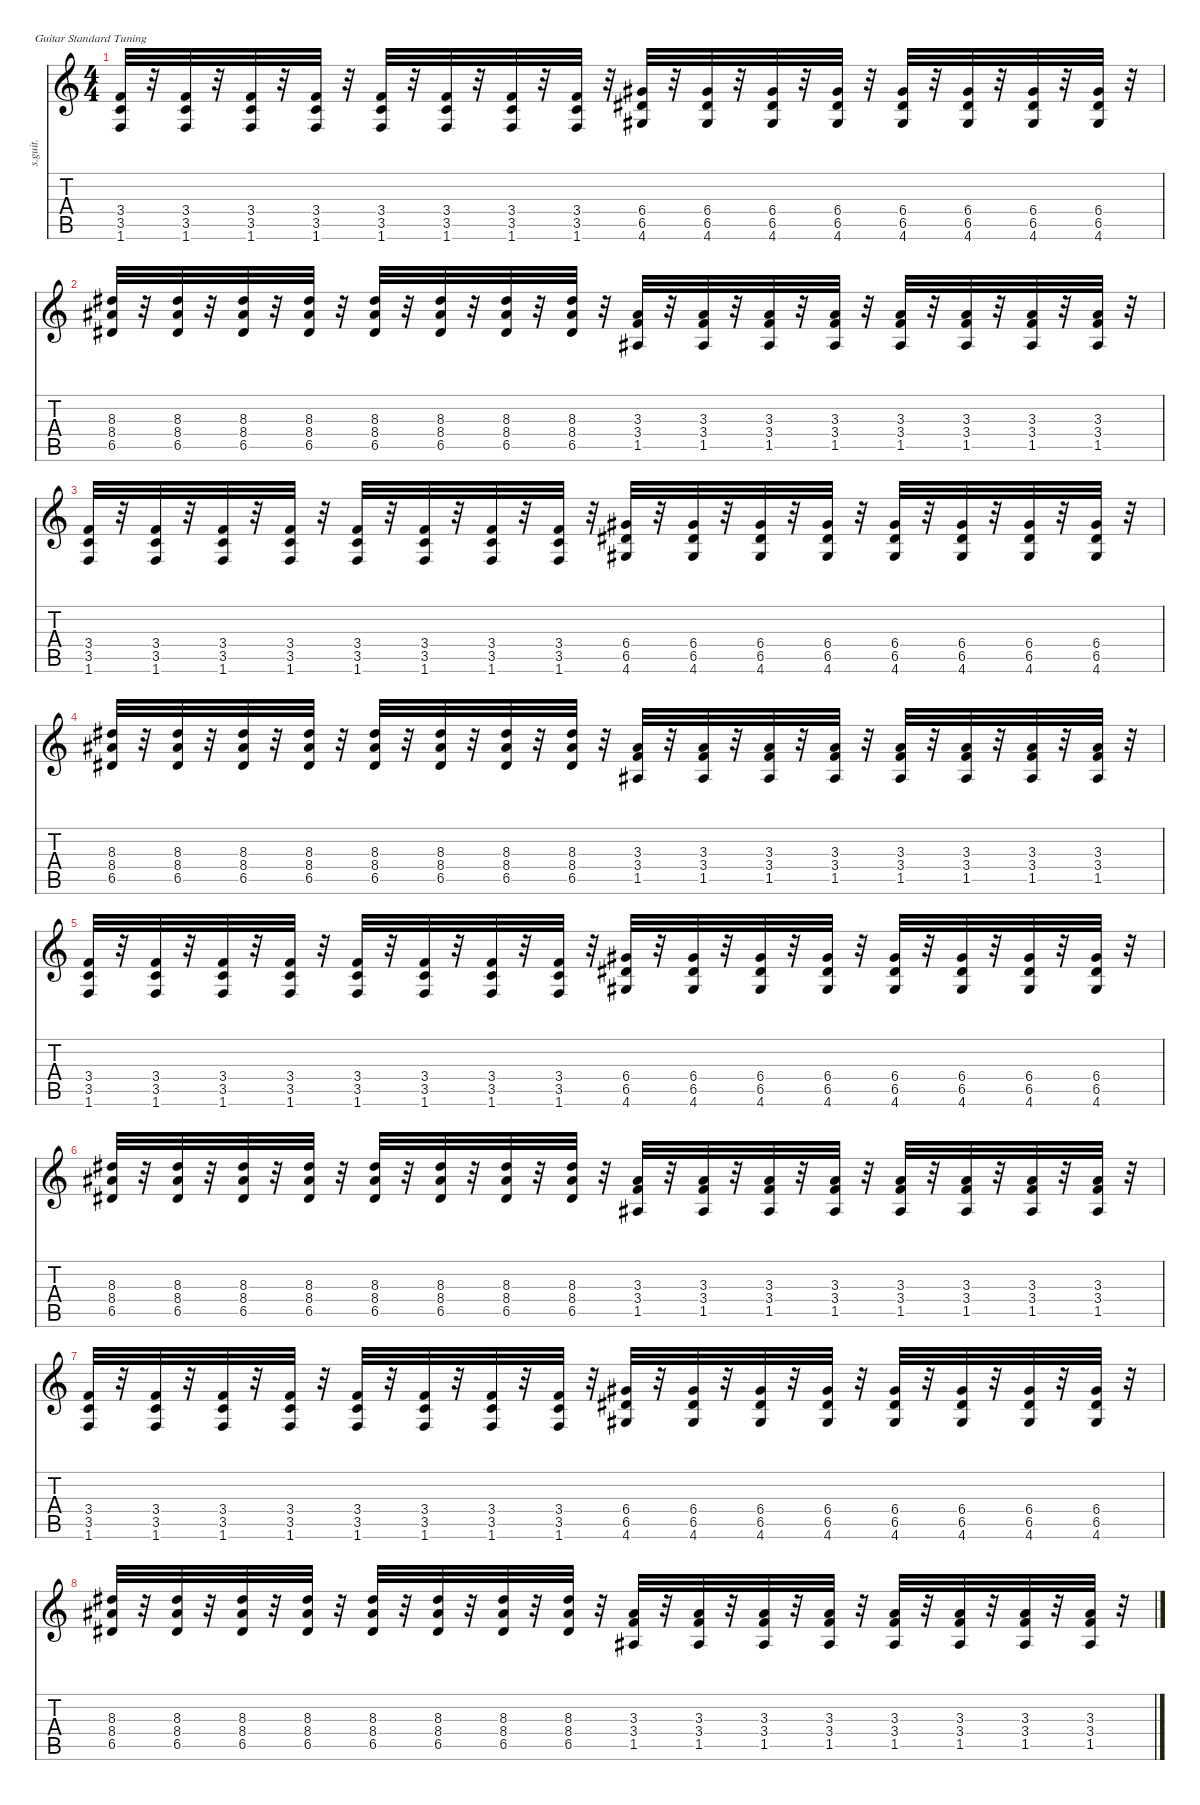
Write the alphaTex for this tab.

\defaultSystemsLayout 4
\hideDynamics
\bracketExtendMode nobrackets
\track ("Billie Joe Amrstrong - Rhythm 1" "s.guit.") {instrument overdrivenguitar}
\staff {score tabs}
\tuning (E4 B3 G3 D3 A2 E2)
\ts (4 4)
\tempo (84 hide)
\clef g2
\ks c
(3.4 3.5 1.6).32{lyrics (0 "") lyrics (1 "") lyrics (2 "") lyrics (3 "") lyrics (4 "") dy f} r.32 (3.4 3.5 1.6).32{lyrics (0 "") lyrics (1 "") lyrics (2 "") lyrics (3 "") lyrics (4 "") dy mf} r.32 (3.4 3.5 1.6).32{lyrics (0 "") lyrics (1 "") lyrics (2 "") lyrics (3 "") lyrics (4 "") dy mp} r.32 (3.4 3.5 1.6).32{lyrics (0 "") lyrics (1 "") lyrics (2 "") lyrics (3 "") lyrics (4 "") dy p} r.32 (3.4 3.5 1.6).32{lyrics (0 "") lyrics (1 "") lyrics (2 "") lyrics (3 "") lyrics (4 "") dy f} r.32 (3.4 3.5 1.6).32{lyrics (0 "") lyrics (1 "") lyrics (2 "") lyrics (3 "") lyrics (4 "") dy mf} r.32 (3.4 3.5 1.6).32{lyrics (0 "") lyrics (1 "") lyrics (2 "") lyrics (3 "") lyrics (4 "") dy mp} r.32 (3.4 3.5 1.6).32{lyrics (0 "") lyrics (1 "") lyrics (2 "") lyrics (3 "") lyrics (4 "") dy p} r.32 (6.4{acc #} 6.5{acc #} 4.6{acc #}).32{lyrics (0 "") lyrics (1 "") lyrics (2 "") lyrics (3 "") lyrics (4 "") dy f} r.32 (6.4{acc #} 6.5{acc #} 4.6{acc #}).32{lyrics (0 "") lyrics (1 "") lyrics (2 "") lyrics (3 "") lyrics (4 "") dy mf} r.32 (6.4{acc #} 6.5{acc #} 4.6{acc #}).32{lyrics (0 "") lyrics (1 "") lyrics (2 "") lyrics (3 "") lyrics (4 "") dy mp} r.32 (6.4{acc #} 6.5{acc #} 4.6{acc #}).32{lyrics (0 "") lyrics (1 "") lyrics (2 "") lyrics (3 "") lyrics (4 "") dy p} r.32 (6.4{acc #} 6.5{acc #} 4.6{acc #}).32{lyrics (0 "") lyrics (1 "") lyrics (2 "") lyrics (3 "") lyrics (4 "") dy f} r.32 (6.4{acc #} 6.5{acc #} 4.6{acc #}).32{lyrics (0 "") lyrics (1 "") lyrics (2 "") lyrics (3 "") lyrics (4 "") dy mf} r.32 (6.4{acc #} 6.5{acc #} 4.6{acc #}).32{lyrics (0 "") lyrics (1 "") lyrics (2 "") lyrics (3 "") lyrics (4 "") dy mp} r.32 (6.4{acc #} 6.5{acc #} 4.6{acc #}).32{lyrics (0 "") lyrics (1 "") lyrics (2 "") lyrics (3 "") lyrics (4 "") dy p} r.32 |
(8.3{acc #} 8.4{acc #} 6.5{acc #}).32{lyrics (0 "") lyrics (1 "") lyrics (2 "") lyrics (3 "") lyrics (4 "") dy f} r.32 (8.3{acc #} 8.4{acc #} 6.5{acc #}).32{lyrics (0 "") lyrics (1 "") lyrics (2 "") lyrics (3 "") lyrics (4 "") dy mf} r.32 (8.3{acc #} 8.4{acc #} 6.5{acc #}).32{lyrics (0 "") lyrics (1 "") lyrics (2 "") lyrics (3 "") lyrics (4 "") dy mp} r.32 (8.3{acc #} 8.4{acc #} 6.5{acc #}).32{lyrics (0 "") lyrics (1 "") lyrics (2 "") lyrics (3 "") lyrics (4 "") dy p} r.32 (8.3{acc #} 8.4{acc #} 6.5{acc #}).32{lyrics (0 "") lyrics (1 "") lyrics (2 "") lyrics (3 "") lyrics (4 "") dy f} r.32 (8.3{acc #} 8.4{acc #} 6.5{acc #}).32{lyrics (0 "") lyrics (1 "") lyrics (2 "") lyrics (3 "") lyrics (4 "") dy mf} r.32 (8.3{acc #} 8.4{acc #} 6.5{acc #}).32{lyrics (0 "") lyrics (1 "") lyrics (2 "") lyrics (3 "") lyrics (4 "") dy mp} r.32 (8.3{acc #} 8.4{acc #} 6.5{acc #}).32{lyrics (0 "") lyrics (1 "") lyrics (2 "") lyrics (3 "") lyrics (4 "") dy p} r.32 (3.3{acc #} 3.4 1.5{acc #}).32{lyrics (0 "") lyrics (1 "") lyrics (2 "") lyrics (3 "") lyrics (4 "") dy f} r.32 (3.3{acc #} 3.4 1.5{acc #}).32{lyrics (0 "") lyrics (1 "") lyrics (2 "") lyrics (3 "") lyrics (4 "") dy mf} r.32 (3.3{acc #} 3.4 1.5{acc #}).32{lyrics (0 "") lyrics (1 "") lyrics (2 "") lyrics (3 "") lyrics (4 "") dy mp} r.32 (3.3{acc #} 3.4 1.5{acc #}).32{lyrics (0 "") lyrics (1 "") lyrics (2 "") lyrics (3 "") lyrics (4 "") dy p} r.32 (3.3{acc #} 3.4 1.5{acc #}).32{lyrics (0 "") lyrics (1 "") lyrics (2 "") lyrics (3 "") lyrics (4 "") dy f} r.32 (3.3{acc #} 3.4 1.5{acc #}).32{lyrics (0 "") lyrics (1 "") lyrics (2 "") lyrics (3 "") lyrics (4 "") dy mf} r.32 (3.3{acc #} 3.4 1.5{acc #}).32{lyrics (0 "") lyrics (1 "") lyrics (2 "") lyrics (3 "") lyrics (4 "") dy mp} r.32 (3.3{acc #} 3.4 1.5{acc #}).32{lyrics (0 "") lyrics (1 "") lyrics (2 "") lyrics (3 "") lyrics (4 "") dy p} r.32 |
(3.4 3.5 1.6).32{lyrics (0 "") lyrics (1 "") lyrics (2 "") lyrics (3 "") lyrics (4 "") dy f} r.32 (3.4 3.5 1.6).32{lyrics (0 "") lyrics (1 "") lyrics (2 "") lyrics (3 "") lyrics (4 "") dy mf} r.32 (3.4 3.5 1.6).32{lyrics (0 "") lyrics (1 "") lyrics (2 "") lyrics (3 "") lyrics (4 "") dy mp} r.32 (3.4 3.5 1.6).32{lyrics (0 "") lyrics (1 "") lyrics (2 "") lyrics (3 "") lyrics (4 "") dy p} r.32 (3.4 3.5 1.6).32{lyrics (0 "") lyrics (1 "") lyrics (2 "") lyrics (3 "") lyrics (4 "") dy f} r.32 (3.4 3.5 1.6).32{lyrics (0 "") lyrics (1 "") lyrics (2 "") lyrics (3 "") lyrics (4 "") dy mf} r.32 (3.4 3.5 1.6).32{lyrics (0 "") lyrics (1 "") lyrics (2 "") lyrics (3 "") lyrics (4 "") dy mp} r.32 (3.4 3.5 1.6).32{lyrics (0 "") lyrics (1 "") lyrics (2 "") lyrics (3 "") lyrics (4 "") dy p} r.32 (6.4{acc #} 6.5{acc #} 4.6{acc #}).32{lyrics (0 "") lyrics (1 "") lyrics (2 "") lyrics (3 "") lyrics (4 "") dy f} r.32 (6.4{acc #} 6.5{acc #} 4.6{acc #}).32{lyrics (0 "") lyrics (1 "") lyrics (2 "") lyrics (3 "") lyrics (4 "") dy mf} r.32 (6.4{acc #} 6.5{acc #} 4.6{acc #}).32{lyrics (0 "") lyrics (1 "") lyrics (2 "") lyrics (3 "") lyrics (4 "") dy mp} r.32 (6.4{acc #} 6.5{acc #} 4.6{acc #}).32{lyrics (0 "") lyrics (1 "") lyrics (2 "") lyrics (3 "") lyrics (4 "") dy p} r.32 (6.4{acc #} 6.5{acc #} 4.6{acc #}).32{lyrics (0 "") lyrics (1 "") lyrics (2 "") lyrics (3 "") lyrics (4 "") dy f} r.32 (6.4{acc #} 6.5{acc #} 4.6{acc #}).32{lyrics (0 "") lyrics (1 "") lyrics (2 "") lyrics (3 "") lyrics (4 "") dy mf} r.32 (6.4{acc #} 6.5{acc #} 4.6{acc #}).32{lyrics (0 "") lyrics (1 "") lyrics (2 "") lyrics (3 "") lyrics (4 "") dy mp} r.32 (6.4{acc #} 6.5{acc #} 4.6{acc #}).32{lyrics (0 "") lyrics (1 "") lyrics (2 "") lyrics (3 "") lyrics (4 "") dy p} r.32 |
(8.3{acc #} 8.4{acc #} 6.5{acc #}).32{lyrics (0 "") lyrics (1 "") lyrics (2 "") lyrics (3 "") lyrics (4 "") dy f} r.32 (8.3{acc #} 8.4{acc #} 6.5{acc #}).32{lyrics (0 "") lyrics (1 "") lyrics (2 "") lyrics (3 "") lyrics (4 "") dy mf} r.32 (8.3{acc #} 8.4{acc #} 6.5{acc #}).32{lyrics (0 "") lyrics (1 "") lyrics (2 "") lyrics (3 "") lyrics (4 "") dy mp} r.32 (8.3{acc #} 8.4{acc #} 6.5{acc #}).32{lyrics (0 "") lyrics (1 "") lyrics (2 "") lyrics (3 "") lyrics (4 "") dy p} r.32 (8.3{acc #} 8.4{acc #} 6.5{acc #}).32{lyrics (0 "") lyrics (1 "") lyrics (2 "") lyrics (3 "") lyrics (4 "") dy f} r.32 (8.3{acc #} 8.4{acc #} 6.5{acc #}).32{lyrics (0 "") lyrics (1 "") lyrics (2 "") lyrics (3 "") lyrics (4 "") dy mf} r.32 (8.3{acc #} 8.4{acc #} 6.5{acc #}).32{lyrics (0 "") lyrics (1 "") lyrics (2 "") lyrics (3 "") lyrics (4 "") dy mp} r.32 (8.3{acc #} 8.4{acc #} 6.5{acc #}).32{lyrics (0 "") lyrics (1 "") lyrics (2 "") lyrics (3 "") lyrics (4 "") dy p} r.32 (3.3{acc #} 3.4 1.5{acc #}).32{lyrics (0 "") lyrics (1 "") lyrics (2 "") lyrics (3 "") lyrics (4 "") dy f} r.32 (3.3{acc #} 3.4 1.5{acc #}).32{lyrics (0 "") lyrics (1 "") lyrics (2 "") lyrics (3 "") lyrics (4 "") dy mf} r.32 (3.3{acc #} 3.4 1.5{acc #}).32{lyrics (0 "") lyrics (1 "") lyrics (2 "") lyrics (3 "") lyrics (4 "") dy mp} r.32 (3.3{acc #} 3.4 1.5{acc #}).32{lyrics (0 "") lyrics (1 "") lyrics (2 "") lyrics (3 "") lyrics (4 "") dy p} r.32 (3.3{acc #} 3.4 1.5{acc #}).32{lyrics (0 "") lyrics (1 "") lyrics (2 "") lyrics (3 "") lyrics (4 "") dy f} r.32 (3.3{acc #} 3.4 1.5{acc #}).32{lyrics (0 "") lyrics (1 "") lyrics (2 "") lyrics (3 "") lyrics (4 "") dy mf} r.32 (3.3{acc #} 3.4 1.5{acc #}).32{lyrics (0 "") lyrics (1 "") lyrics (2 "") lyrics (3 "") lyrics (4 "") dy mp} r.32 (3.3{acc #} 3.4 1.5{acc #}).32{lyrics (0 "") lyrics (1 "") lyrics (2 "") lyrics (3 "") lyrics (4 "") dy p} r.32 |
(3.4 3.5 1.6).32{lyrics (0 "") lyrics (1 "") lyrics (2 "") lyrics (3 "") lyrics (4 "") dy f} r.32 (3.4 3.5 1.6).32{lyrics (0 "") lyrics (1 "") lyrics (2 "") lyrics (3 "") lyrics (4 "") dy mf} r.32 (3.4 3.5 1.6).32{lyrics (0 "") lyrics (1 "") lyrics (2 "") lyrics (3 "") lyrics (4 "") dy mp} r.32 (3.4 3.5 1.6).32{lyrics (0 "") lyrics (1 "") lyrics (2 "") lyrics (3 "") lyrics (4 "") dy p} r.32 (3.4 3.5 1.6).32{lyrics (0 "") lyrics (1 "") lyrics (2 "") lyrics (3 "") lyrics (4 "") dy f} r.32 (3.4 3.5 1.6).32{lyrics (0 "") lyrics (1 "") lyrics (2 "") lyrics (3 "") lyrics (4 "") dy mf} r.32 (3.4 3.5 1.6).32{lyrics (0 "") lyrics (1 "") lyrics (2 "") lyrics (3 "") lyrics (4 "") dy mp} r.32 (3.4 3.5 1.6).32{lyrics (0 "") lyrics (1 "") lyrics (2 "") lyrics (3 "") lyrics (4 "") dy p} r.32 (6.4{acc #} 6.5{acc #} 4.6{acc #}).32{lyrics (0 "") lyrics (1 "") lyrics (2 "") lyrics (3 "") lyrics (4 "") dy f} r.32 (6.4{acc #} 6.5{acc #} 4.6{acc #}).32{lyrics (0 "") lyrics (1 "") lyrics (2 "") lyrics (3 "") lyrics (4 "") dy mf} r.32 (6.4{acc #} 6.5{acc #} 4.6{acc #}).32{lyrics (0 "") lyrics (1 "") lyrics (2 "") lyrics (3 "") lyrics (4 "") dy mp} r.32 (6.4{acc #} 6.5{acc #} 4.6{acc #}).32{lyrics (0 "") lyrics (1 "") lyrics (2 "") lyrics (3 "") lyrics (4 "") dy p} r.32 (6.4{acc #} 6.5{acc #} 4.6{acc #}).32{lyrics (0 "") lyrics (1 "") lyrics (2 "") lyrics (3 "") lyrics (4 "") dy f} r.32 (6.4{acc #} 6.5{acc #} 4.6{acc #}).32{lyrics (0 "") lyrics (1 "") lyrics (2 "") lyrics (3 "") lyrics (4 "") dy mf} r.32 (6.4{acc #} 6.5{acc #} 4.6{acc #}).32{lyrics (0 "") lyrics (1 "") lyrics (2 "") lyrics (3 "") lyrics (4 "") dy mp} r.32 (6.4{acc #} 6.5{acc #} 4.6{acc #}).32{lyrics (0 "") lyrics (1 "") lyrics (2 "") lyrics (3 "") lyrics (4 "") dy p} r.32 |
(8.3{acc #} 8.4{acc #} 6.5{acc #}).32{lyrics (0 "") lyrics (1 "") lyrics (2 "") lyrics (3 "") lyrics (4 "") dy f} r.32 (8.3{acc #} 8.4{acc #} 6.5{acc #}).32{lyrics (0 "") lyrics (1 "") lyrics (2 "") lyrics (3 "") lyrics (4 "") dy mf} r.32 (8.3{acc #} 8.4{acc #} 6.5{acc #}).32{lyrics (0 "") lyrics (1 "") lyrics (2 "") lyrics (3 "") lyrics (4 "") dy mp} r.32 (8.3{acc #} 8.4{acc #} 6.5{acc #}).32{lyrics (0 "") lyrics (1 "") lyrics (2 "") lyrics (3 "") lyrics (4 "") dy p} r.32 (8.3{acc #} 8.4{acc #} 6.5{acc #}).32{lyrics (0 "") lyrics (1 "") lyrics (2 "") lyrics (3 "") lyrics (4 "") dy f} r.32 (8.3{acc #} 8.4{acc #} 6.5{acc #}).32{lyrics (0 "") lyrics (1 "") lyrics (2 "") lyrics (3 "") lyrics (4 "") dy mf} r.32 (8.3{acc #} 8.4{acc #} 6.5{acc #}).32{lyrics (0 "") lyrics (1 "") lyrics (2 "") lyrics (3 "") lyrics (4 "") dy mp} r.32 (8.3{acc #} 8.4{acc #} 6.5{acc #}).32{lyrics (0 "") lyrics (1 "") lyrics (2 "") lyrics (3 "") lyrics (4 "") dy p} r.32 (3.3{acc #} 3.4 1.5{acc #}).32{lyrics (0 "") lyrics (1 "") lyrics (2 "") lyrics (3 "") lyrics (4 "") dy f} r.32 (3.3{acc #} 3.4 1.5{acc #}).32{lyrics (0 "") lyrics (1 "") lyrics (2 "") lyrics (3 "") lyrics (4 "") dy mf} r.32 (3.3{acc #} 3.4 1.5{acc #}).32{lyrics (0 "") lyrics (1 "") lyrics (2 "") lyrics (3 "") lyrics (4 "") dy mp} r.32 (3.3{acc #} 3.4 1.5{acc #}).32{lyrics (0 "") lyrics (1 "") lyrics (2 "") lyrics (3 "") lyrics (4 "") dy p} r.32 (3.3{acc #} 3.4 1.5{acc #}).32{lyrics (0 "") lyrics (1 "") lyrics (2 "") lyrics (3 "") lyrics (4 "") dy f} r.32 (3.3{acc #} 3.4 1.5{acc #}).32{lyrics (0 "") lyrics (1 "") lyrics (2 "") lyrics (3 "") lyrics (4 "") dy mf} r.32 (3.3{acc #} 3.4 1.5{acc #}).32{lyrics (0 "") lyrics (1 "") lyrics (2 "") lyrics (3 "") lyrics (4 "") dy mp} r.32 (3.3{acc #} 3.4 1.5{acc #}).32{lyrics (0 "") lyrics (1 "") lyrics (2 "") lyrics (3 "") lyrics (4 "") dy p} r.32 |
(3.4 3.5 1.6).32{lyrics (0 "") lyrics (1 "") lyrics (2 "") lyrics (3 "") lyrics (4 "") dy f} r.32 (3.4 3.5 1.6).32{lyrics (0 "") lyrics (1 "") lyrics (2 "") lyrics (3 "") lyrics (4 "") dy mf} r.32 (3.4 3.5 1.6).32{lyrics (0 "") lyrics (1 "") lyrics (2 "") lyrics (3 "") lyrics (4 "") dy mp} r.32 (3.4 3.5 1.6).32{lyrics (0 "") lyrics (1 "") lyrics (2 "") lyrics (3 "") lyrics (4 "") dy p} r.32 (3.4 3.5 1.6).32{lyrics (0 "") lyrics (1 "") lyrics (2 "") lyrics (3 "") lyrics (4 "") dy f} r.32 (3.4 3.5 1.6).32{lyrics (0 "") lyrics (1 "") lyrics (2 "") lyrics (3 "") lyrics (4 "") dy mf} r.32 (3.4 3.5 1.6).32{lyrics (0 "") lyrics (1 "") lyrics (2 "") lyrics (3 "") lyrics (4 "") dy mp} r.32 (3.4 3.5 1.6).32{lyrics (0 "") lyrics (1 "") lyrics (2 "") lyrics (3 "") lyrics (4 "") dy p} r.32 (6.4{acc #} 6.5{acc #} 4.6{acc #}).32{lyrics (0 "") lyrics (1 "") lyrics (2 "") lyrics (3 "") lyrics (4 "") dy f} r.32 (6.4{acc #} 6.5{acc #} 4.6{acc #}).32{lyrics (0 "") lyrics (1 "") lyrics (2 "") lyrics (3 "") lyrics (4 "") dy mf} r.32 (6.4{acc #} 6.5{acc #} 4.6{acc #}).32{lyrics (0 "") lyrics (1 "") lyrics (2 "") lyrics (3 "") lyrics (4 "") dy mp} r.32 (6.4{acc #} 6.5{acc #} 4.6{acc #}).32{lyrics (0 "") lyrics (1 "") lyrics (2 "") lyrics (3 "") lyrics (4 "") dy p} r.32 (6.4{acc #} 6.5{acc #} 4.6{acc #}).32{lyrics (0 "") lyrics (1 "") lyrics (2 "") lyrics (3 "") lyrics (4 "") dy f} r.32 (6.4{acc #} 6.5{acc #} 4.6{acc #}).32{lyrics (0 "") lyrics (1 "") lyrics (2 "") lyrics (3 "") lyrics (4 "") dy mf} r.32 (6.4{acc #} 6.5{acc #} 4.6{acc #}).32{lyrics (0 "") lyrics (1 "") lyrics (2 "") lyrics (3 "") lyrics (4 "") dy mp} r.32 (6.4{acc #} 6.5{acc #} 4.6{acc #}).32{lyrics (0 "") lyrics (1 "") lyrics (2 "") lyrics (3 "") lyrics (4 "") dy p} r.32 |
(8.3{acc #} 8.4{acc #} 6.5{acc #}).32{lyrics (0 "") lyrics (1 "") lyrics (2 "") lyrics (3 "") lyrics (4 "") dy f} r.32 (8.3{acc #} 8.4{acc #} 6.5{acc #}).32{lyrics (0 "") lyrics (1 "") lyrics (2 "") lyrics (3 "") lyrics (4 "") dy mf} r.32 (8.3{acc #} 8.4{acc #} 6.5{acc #}).32{lyrics (0 "") lyrics (1 "") lyrics (2 "") lyrics (3 "") lyrics (4 "") dy mp} r.32 (8.3{acc #} 8.4{acc #} 6.5{acc #}).32{lyrics (0 "") lyrics (1 "") lyrics (2 "") lyrics (3 "") lyrics (4 "") dy p} r.32 (8.3{acc #} 8.4{acc #} 6.5{acc #}).32{lyrics (0 "") lyrics (1 "") lyrics (2 "") lyrics (3 "") lyrics (4 "") dy f} r.32 (8.3{acc #} 8.4{acc #} 6.5{acc #}).32{lyrics (0 "") lyrics (1 "") lyrics (2 "") lyrics (3 "") lyrics (4 "") dy mf} r.32 (8.3{acc #} 8.4{acc #} 6.5{acc #}).32{lyrics (0 "") lyrics (1 "") lyrics (2 "") lyrics (3 "") lyrics (4 "") dy mp} r.32 (8.3{acc #} 8.4{acc #} 6.5{acc #}).32{lyrics (0 "") lyrics (1 "") lyrics (2 "") lyrics (3 "") lyrics (4 "") dy p} r.32 (3.3{acc #} 3.4 1.5{acc #}).32{lyrics (0 "") lyrics (1 "") lyrics (2 "") lyrics (3 "") lyrics (4 "") dy f} r.32 (3.3{acc #} 3.4 1.5{acc #}).32{lyrics (0 "") lyrics (1 "") lyrics (2 "") lyrics (3 "") lyrics (4 "") dy mf} r.32 (3.3{acc #} 3.4 1.5{acc #}).32{lyrics (0 "") lyrics (1 "") lyrics (2 "") lyrics (3 "") lyrics (4 "") dy mp} r.32 (3.3{acc #} 3.4 1.5{acc #}).32{lyrics (0 "") lyrics (1 "") lyrics (2 "") lyrics (3 "") lyrics (4 "") dy p} r.32 (3.3{acc #} 3.4 1.5{acc #}).32{lyrics (0 "") lyrics (1 "") lyrics (2 "") lyrics (3 "") lyrics (4 "") dy f} r.32 (3.3{acc #} 3.4 1.5{acc #}).32{lyrics (0 "") lyrics (1 "") lyrics (2 "") lyrics (3 "") lyrics (4 "") dy mf} r.32 (3.3{acc #} 3.4 1.5{acc #}).32{lyrics (0 "") lyrics (1 "") lyrics (2 "") lyrics (3 "") lyrics (4 "") dy mp} r.32 (3.3{acc #} 3.4 1.5{acc #}).32{lyrics (0 "") lyrics (1 "") lyrics (2 "") lyrics (3 "") lyrics (4 "") dy p} r.32
